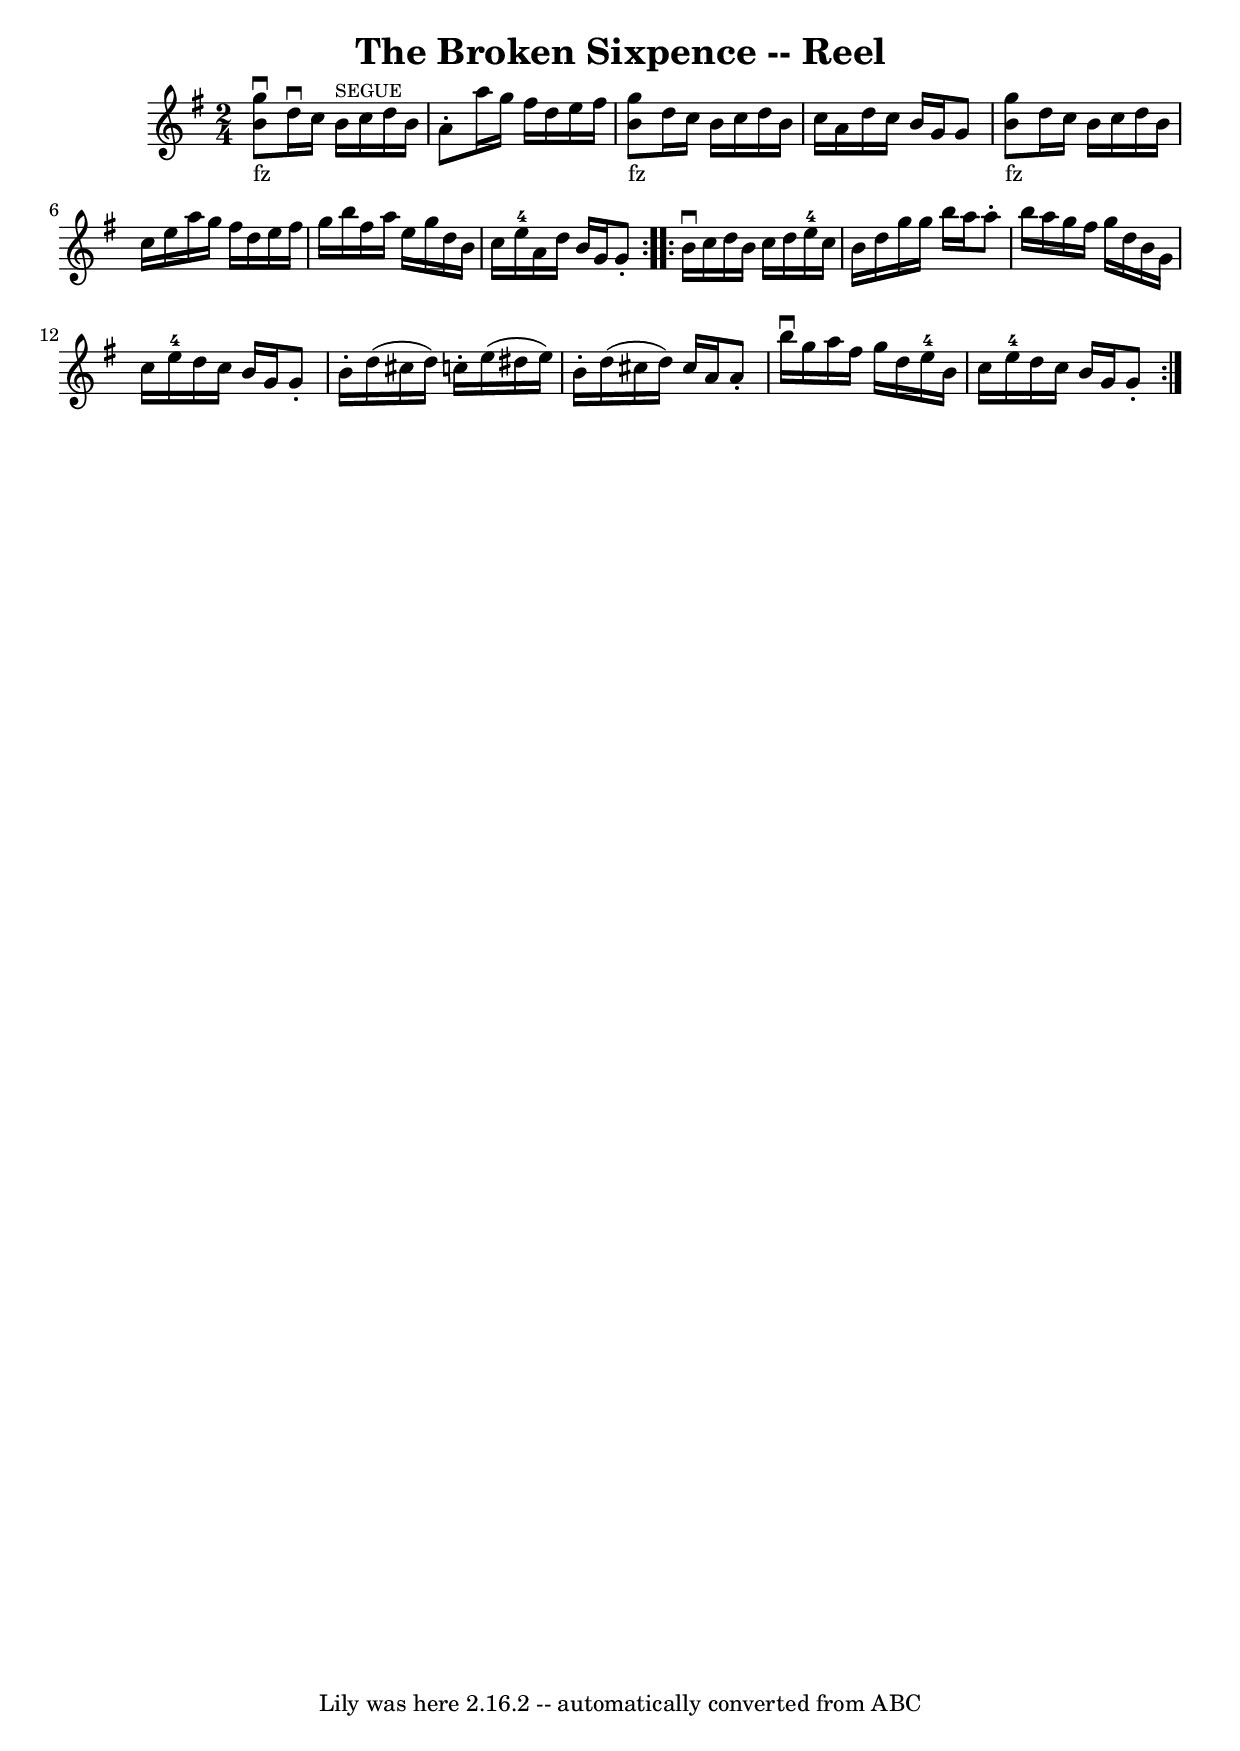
\version "2.7.40"
\include "Mammoth.ily"
\header {
	%% book = "Ryan's Mammoth Collection"
	crossRefNumber = "1"
	footnotes = "\\\\394"
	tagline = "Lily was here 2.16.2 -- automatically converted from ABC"
	title = "The Broken Sixpence -- Reel"
}
voicedefault =  {
\set Score.defaultBarType = "empty"

\repeat volta 2 {
\time 2/4 \key g \major     << b'8_"fz"^\downbow g''8   >> d''16^\downbow 
 c''16 b'16^\segue c''16 d''16 b'16    |
 a'8 -.   
a''16 g''16 fis''16 d''16 e''16 fis''16    |
       <<   
b'8_"fz" g''8   >> d''16 c''16 b'16 c''16 d''16 b'16    
|
 c''16 a'16 d''16 c''16 b'16 g'16 g'8    |
   
  << b'8_"fz" g''8   >> d''16 c''16 b'16 c''16 d''16 b'16   
 |
 c''16 e''16 a''16 g''16 fis''16 d''16 e''16    
fis''16    |
 g''16 b''16 fis''16 a''16 e''16 g''16    
d''16 b'16    |
 c''16 e''16-4 a'16 d''16 b'16 g'16 
 g'8 -.   }     \repeat volta 2 { b'16^\downbow c''16 d''16 b'16   
 c''16 d''16 e''16-4 c''16    |
 b'16 d''16 g''16    
g''16 b''16 a''16 a''8 -.   |
 b''16 a''16 g''16    
fis''16 g''16 d''16 b'16 g'16    |
 c''16 e''16-4   
d''16 c''16 b'16 g'16 g'8 -.   |
 b'16 -. d''16 (
cis''16 d''16) c''!16 -. e''16 (dis''16 e''16)   |
   
b'16 -. d''16 (cis''16 d''16) cis''16 a'16 a'8 -.   |
 
 b''16^\downbow g''16 a''16 fis''16 g''16 d''16 e''16-4   
b'16    |
 c''16 e''16-4 d''16 c''16 b'16 g'16    
g'8 -.   }   
}

\score{
    <<

	\context Staff="default"
	{
	    \voicedefault 
	}

    >>
	\layout {
	}
	\midi {}
}
